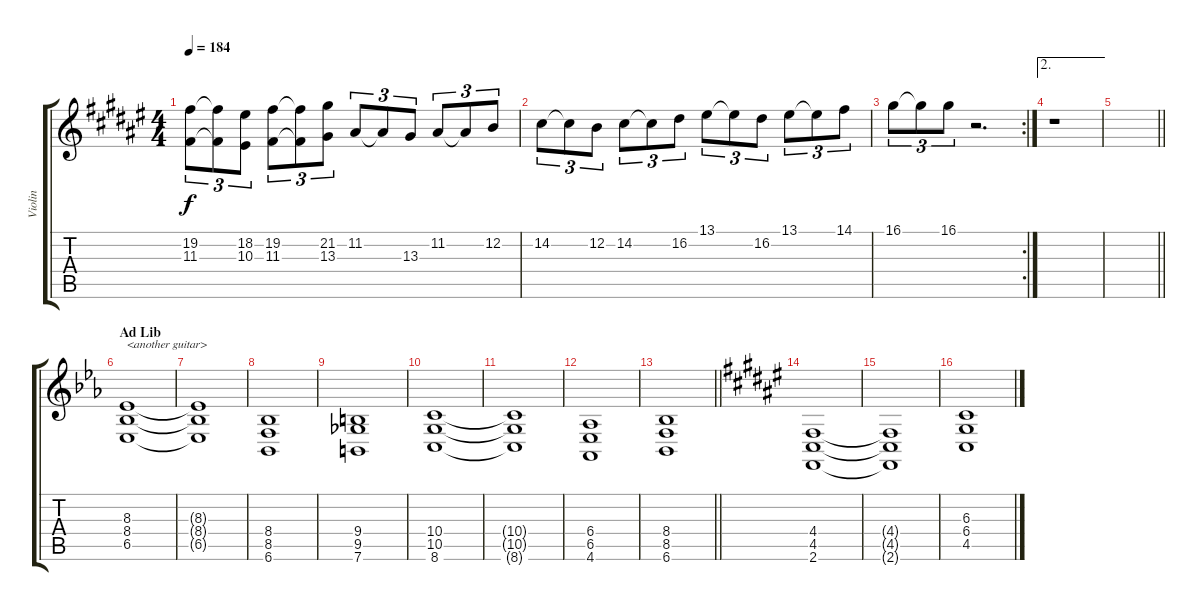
\track ("Violin" "Violin") {instrument violin}
\staff {score tabs}
\tuning (E4 B3 G3 D3 A2 E2) {hide}
\ts (4 4)
\tempo 184
\clef g2
\ks f#
(19.2 11.3).8{tu (3 2) dy f} (19.2{t} 11.3{t}).8{tu (3 2)} (18.2 10.3).8{tu (3 2)} (19.2 11.3).8{tu (3 2)} (19.2{t} 11.3{t}).8{tu (3 2)} (21.2 13.3).8{tu (3 2)} 11.2.8{tu (3 2)} 11.2{t}.8{tu (3 2)} 13.3.8{tu (3 2)} 11.2.8{tu (3 2)} 11.2{t}.8{tu (3 2)} 12.2.8{tu (3 2)} |
14.2.8{tu (3 2)} 14.2{t}.8{tu (3 2)} 12.2.8{tu (3 2)} 14.2.8{tu (3 2)} 14.2{t}.8{tu (3 2)} 16.2.8{tu (3 2)} 13.1.8{tu (3 2)} 13.1{t}.8{tu (3 2)} 16.2.8{tu (3 2)} 13.1.8{tu (3 2)} 13.1{t}.8{tu (3 2)} 14.1.8{tu (3 2)} |
\rc 2
16.1.8{tu (3 2)} 16.1{t}.8{tu (3 2)} 16.1.8{tu (3 2)} r.2{d} |
\ae 2
r.1 |
\barLineRight lightlight
|
\section ("" "Ad Lib")
\ks eb
(8.3 8.4 6.5).1{txt "<another guitar>" volume 11 instrument overdrivenguitar} |
(8.3{t} 8.4{t} 6.5{t}).1 |
(8.4 8.5 6.6).1 |
(9.4 9.5 7.6).1 |
(10.4 10.5 8.6).1 |
(10.4{t} 10.5{t} 8.6{t}).1 |
(6.4 6.5 4.6).1 |
\barLineRight lightlight
(8.4 8.5 6.6).1 |
\ks f#
(4.4 4.5 2.6).1 |
(4.4{t} 4.5{t} 2.6{t}).1 |
(6.3 6.4 4.5).1
